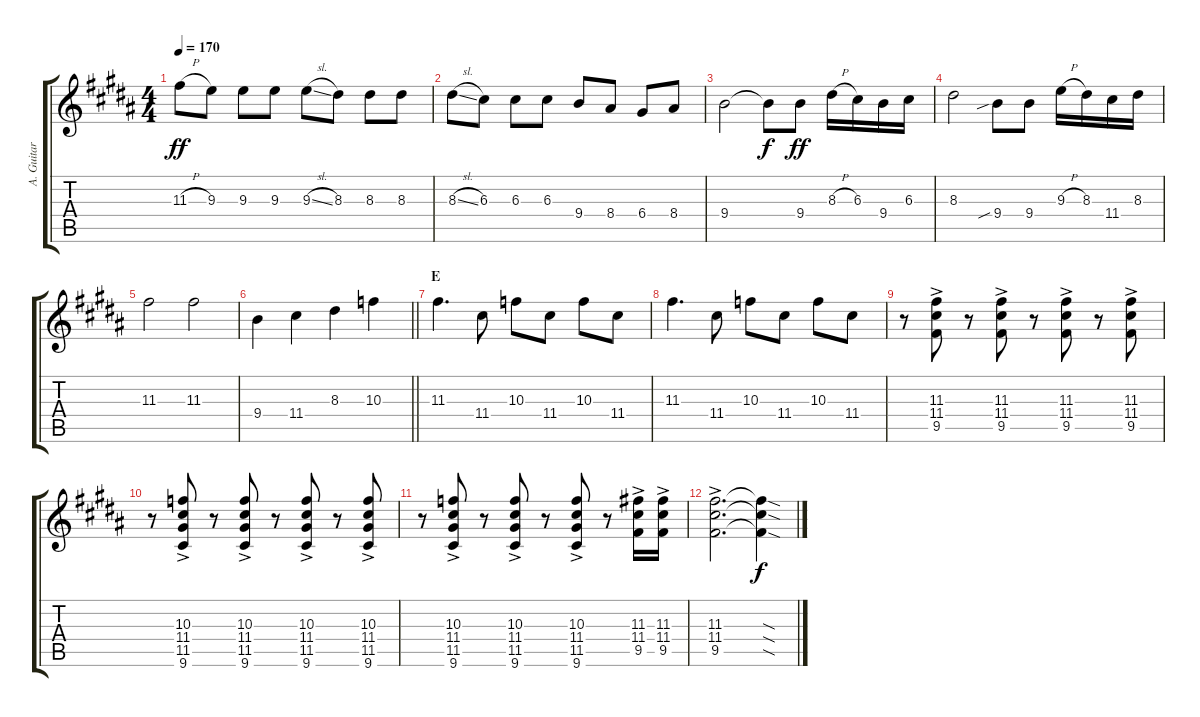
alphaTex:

\track ("A. Guitar I" "A. Guitar ") {instrument acousticguitarsteel}
\staff {score tabs}
\tuning (E4 B3 G3 D3 A2 E2) {hide}
\ts (4 4)
\tempo 170
\clef g2
\ks b
11.3{h}.8{dy ff} 9.3.8 9.3.8 9.3.8 9.3{sl}.8 8.3.8 8.3.8 8.3.8 |
8.3{sl}.8 6.3.8 6.3.8 6.3.8 9.4.8 8.4.8 6.4.8 8.4.8 |
9.4.2 9.4{t}.8{dy f} 9.4.8{dy ff} 8.3{h}.16 6.3.16 9.4.16 6.3.16 |
8.3.2 9.4{sib}.8 9.4.8 9.3{h}.16 8.3.16 11.4.16 8.3.16 |
11.3.2 11.3.2 |
\barLineRight lightlight
9.4.4 11.4.4 8.3.4 10.3.4 |
\section ("" "E")
11.3.4{d} 11.4.8 10.3.8 11.4.8 10.3.8 11.4.8 |
11.3.4{d} 11.4.8 10.3.8 11.4.8 10.3.8 11.4.8 |
r.8 (11.3{ac} 11.4{ac} 9.5{ac}).8 r.8 (11.3{ac} 11.4{ac} 9.5{ac}).8 r.8 (11.3{ac} 11.4{ac} 9.5{ac}).8 r.8 (11.3{ac} 11.4{ac} 9.5{ac}).8 |
r.8 (10.3{ac} 11.4{ac} 11.5{ac} 9.6{ac}).8 r.8 (10.3{ac} 11.4{ac} 11.5{ac} 9.6{ac}).8 r.8 (10.3{ac} 11.4{ac} 11.5{ac} 9.6{ac}).8 r.8 (10.3{ac} 11.4{ac} 11.5{ac} 9.6{ac}).8 |
r.8 (10.3{ac} 11.4{ac} 11.5{ac} 9.6{ac}).8 r.8 (10.3{ac} 11.4{ac} 11.5{ac} 9.6{ac}).8 r.8 (10.3{ac} 11.4{ac} 11.5{ac} 9.6{ac}).8 r.8 (11.3{ac} 11.4{ac} 9.5{ac}).16 (11.3{ac} 11.4{ac} 9.5{ac}).16 |
(11.3{ac} 11.4{ac} 9.5{ac}).2{d} (11.3{sod t} 11.4{sod t} 9.5{sod t}).4{dy f}
